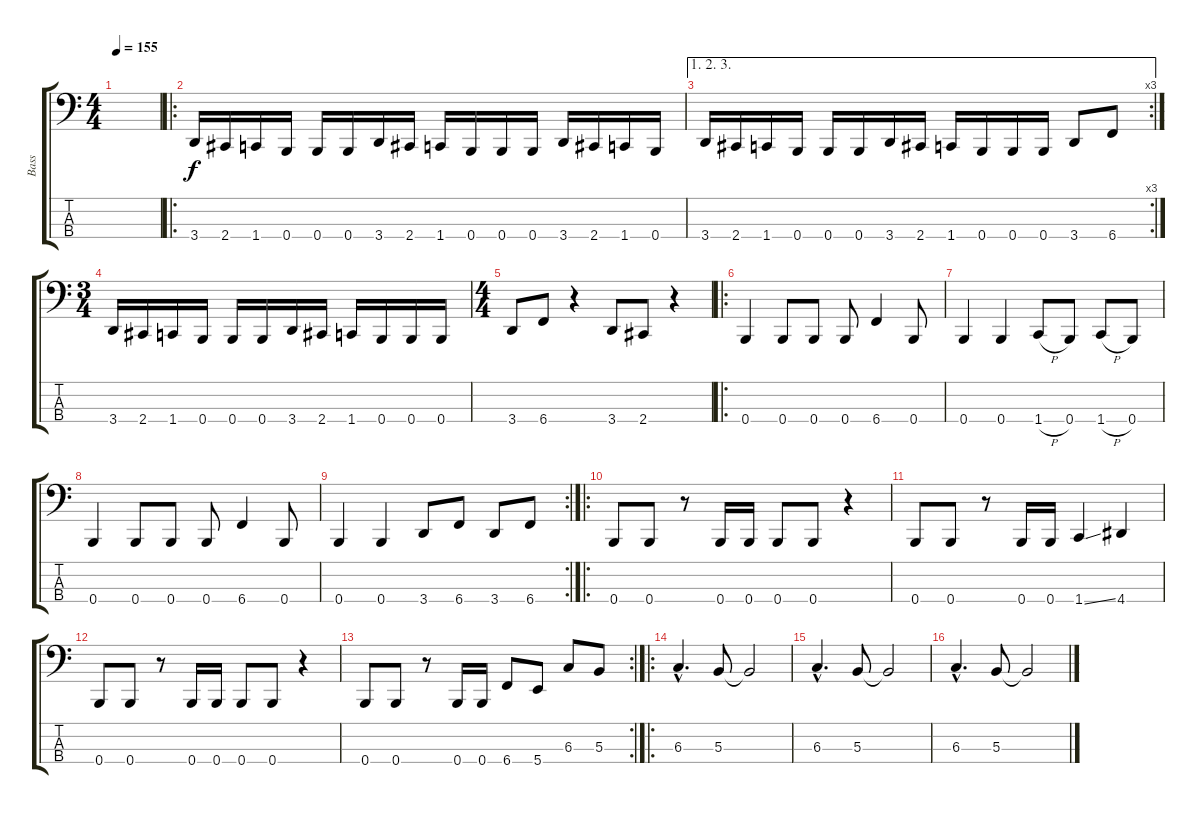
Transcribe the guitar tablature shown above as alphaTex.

\track ("Bass" "Bass") {instrument slapbass2}
\staff {score tabs}
\tuning (E2 B1 Gb1 B0) {hide}
\ts (4 4)
\tempo 155
\clef f4
\ks c
|
\ro
3.4.16 2.4.16 1.4.16 0.4.16 0.4.16 0.4.16 3.4.16 2.4.16 1.4.16 0.4.16 0.4.16 0.4.16 3.4.16 2.4.16 1.4.16 0.4.16 |
\ae (1 2 3)
\rc 3
3.4.16 2.4.16 1.4.16 0.4.16 0.4.16 0.4.16 3.4.16 2.4.16 1.4.16 0.4.16 0.4.16 0.4.16 3.4.8 6.4.8 |
\ts (3 4)
3.4.16 2.4.16 1.4.16 0.4.16 0.4.16 0.4.16 3.4.16 2.4.16 1.4.16 0.4.16 0.4.16 0.4.16 |
\ts (4 4)
3.4.8 6.4.8 r.4 3.4.8 2.4.8 r.4 |
\ro
0.4.4 0.4.8 0.4.8 0.4.8 6.4.4 0.4.8 |
0.4.4 0.4.4 1.4{h}.8 0.4.8 1.4{h}.8 0.4.8 |
0.4.4 0.4.8 0.4.8 0.4.8 6.4.4 0.4.8 |
\rc 2
0.4.4 0.4.4 3.4.8 6.4.8 3.4.8 6.4.8 |
\ro
0.4.8 0.4.8 r.8 0.4.16 0.4.16 0.4.8 0.4.8 r.4 |
0.4.8 0.4.8 r.8 0.4.16 0.4.16 1.4{ss}.4 4.4.4 |
0.4.8 0.4.8 r.8 0.4.16 0.4.16 0.4.8 0.4.8 r.4 |
\rc 2
0.4.8 0.4.8 r.8 0.4.16 0.4.16 6.4.8 5.4.8 6.3.8 5.3.8 |
\ro
6.3{hac}.4{d} 5.3.8 5.3{t}.2 |
6.3{hac}.4{d} 5.3.8 5.3{t}.2 |
6.3{hac}.4{d} 5.3.8 5.3{t}.2
